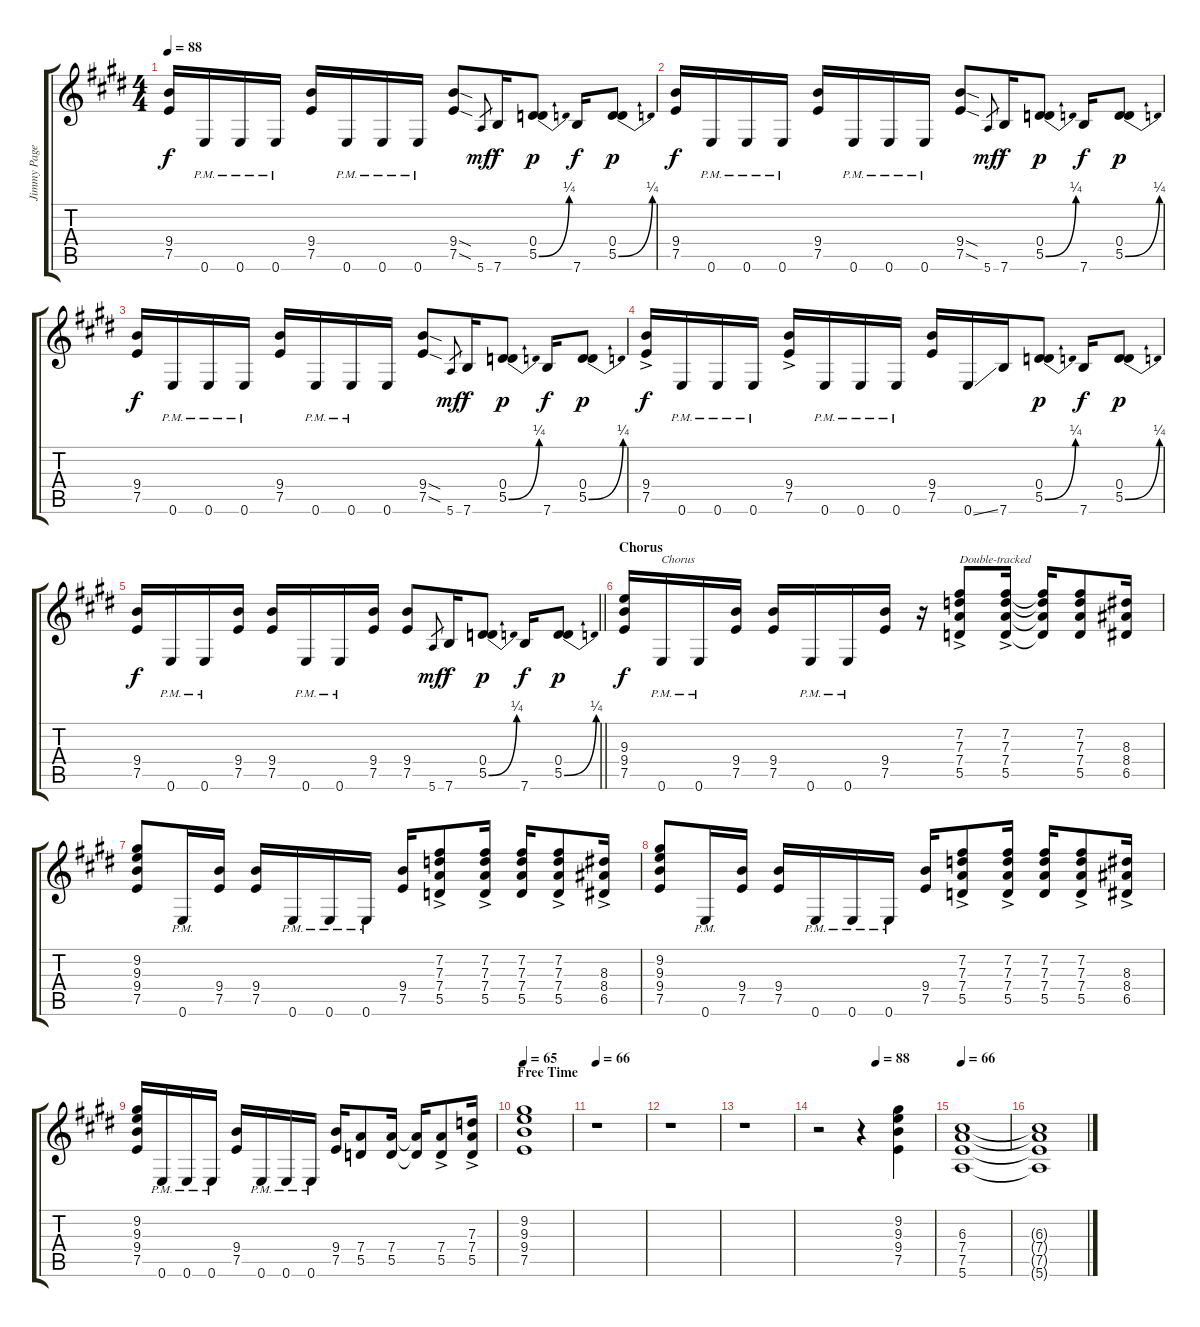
\track ("Jimmy Page Guitar 1 (w/dist) " "Jimmy Page") {instrument distortionguitar}
\staff {score tabs}
\tuning (E4 B3 G3 D3 A2 E2) {hide}
\ts (4 4)
\tempo 88
\clef g2
\ks e
(9.4 7.5).16{dy f} 0.6{pm}.16 0.6{pm}.16 0.6{pm}.16 (9.4 7.5).16 0.6{pm}.16 0.6{pm}.16 0.6{pm}.16 (9.4{sod} 7.5{sod}).8 5.6.8{gr dy mf} 7.6.16{dy f} (0.4 5.5{be (bend 0 0 60 1)}).8{dy p} 7.6.16{dy f} (0.4 5.5{be (bend 0 0 60 1)}).8{dy p} |
(9.4 7.5).16{dy f} 0.6{pm}.16 0.6{pm}.16 0.6{pm}.16 (9.4 7.5).16 0.6{pm}.16 0.6{pm}.16 0.6{pm}.16 (9.4{sod} 7.5{sod}).8 5.6.8{gr dy mf} 7.6.16{dy f} (0.4 5.5{be (bend 0 0 60 1)}).8{dy p} 7.6.16{dy f} (0.4 5.5{be (bend 0 0 60 1)}).8{dy p} |
(9.4 7.5).16{dy f} 0.6{pm}.16 0.6{pm}.16 0.6{pm}.16 (9.4 7.5).16 0.6{pm}.16 0.6{pm}.16 0.6.16 (9.4{sod} 7.5{sod}).8 5.6.8{gr dy mf} 7.6.16{dy f} (0.4 5.5{be (bend 0 0 60 1)}).8{dy p} 7.6.16{dy f} (0.4 5.5{be (bend 0 0 60 1)}).8{dy p} |
(9.4{ac} 7.5{ac}).16{dy f} 0.6{pm}.16 0.6{pm}.16 0.6{pm}.16 (9.4{ac} 7.5{ac}).16 0.6{pm}.16 0.6{pm}.16 0.6{pm}.16 (9.4 7.5).16 0.6{ss}.16 7.6.16 (0.4 5.5{be (bend 0 0 60 1)}).8{dy p} 7.6.16{dy f} (0.4 5.5{be (bend 0 0 60 1)}).8{dy p} |
\barLineRight lightlight
(9.4 7.5).16{dy f} 0.6{pm}.16 0.6{pm}.16 (9.4 7.5).16 (9.4 7.5).16 0.6{pm}.16 0.6{pm}.16 (9.4 7.5).16 (9.4 7.5).8 5.6.8{gr dy mf} 7.6.16{dy f} (0.4 5.5{be (bend 0 0 60 1)}).8{dy p} 7.6.16{dy f} (0.4 5.5{be (bend 0 0 60 1)}).8{dy p} |
\section ("" "Chorus")
(9.3 9.4 7.5).16{dy f} 0.6{pm}.16{txt "Chorus"} 0.6{pm}.16 (9.4 7.5).16 (9.4 7.5).16 0.6{pm}.16 0.6{pm}.16 (9.4 7.5).16 r.16 (7.2 7.3{ac} 7.4{ac} 5.5{ac}).8{txt "Double-tracked"} (7.2 7.3{ac} 7.4{ac} 5.5{ac}).16 (7.2{t} 7.3{t} 7.4{t} 5.5{t}).16 (7.2 7.3 7.4 5.5).8 (8.3 8.4 6.5).16 |
(9.2 9.3 9.4 7.5).8 0.6{pm}.16 (9.4 7.5).16 (9.4 7.5).16 0.6{pm}.16 0.6{pm}.16 0.6{pm}.16 (9.4 7.5).16 (7.2 7.3{ac} 7.4{ac} 5.5{ac}).8 (7.2{ac} 7.3{ac} 7.4{ac} 5.5{ac}).16 (7.2 7.3 7.4 5.5).16 (7.2{ac} 7.3{ac} 7.4{ac} 5.5{ac}).8 (8.3{ac} 8.4{ac} 6.5{ac}).16 |
(9.2 9.3 9.4 7.5).8 0.6{pm}.16 (9.4 7.5).16 (9.4 7.5).16 0.6{pm}.16 0.6{pm}.16 0.6{pm}.16 (9.4 7.5).16 (7.2{ac} 7.3{ac} 7.4{ac} 5.5{ac}).8 (7.2{ac} 7.3{ac} 7.4{ac} 5.5{ac}).16 (7.2 7.3 7.4 5.5).16 (7.2{ac} 7.3{ac} 7.4{ac} 5.5{ac}).8 (8.3{ac} 8.4{ac} 6.5{ac}).16 |
(9.2 9.3 9.4 7.5).16 0.6{pm}.16 0.6{pm}.16 0.6{pm}.16 (9.4 7.5).16 0.6{pm}.16 0.6{pm}.16 0.6{pm}.16 (9.4 7.5).16 (7.4 5.5).8 (7.4 5.5).16 (7.4{t} 5.5{t}).16 (7.4{ac} 5.5{ac}).8 (7.3{ac} 7.4{ac} 5.5{ac}).16 |
\section ("" "Free Time")
\tempo 65
(9.2 9.3 9.4 7.5).1 |
\tempo 66
r.1 |
r.1 |
r.1 |
\tempo (88 0.5)
r.2 r.4 (9.2 9.3 9.4 7.5).4 |
\tempo 66
(6.3 7.4 7.5 5.6).1 |
(6.3{t} 7.4{t} 7.5{t} 5.6{t}).1
